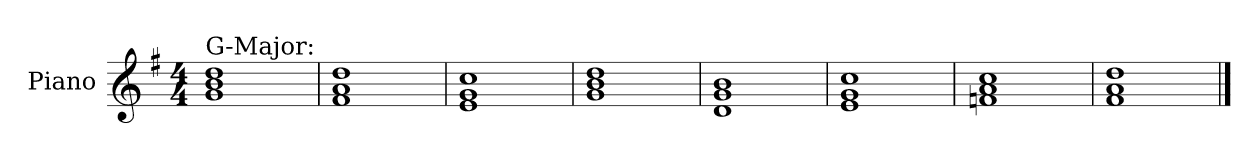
**kern
*part1
*staff1
*I"Piano
*I'Pno.
*clefG2
*k[f#]
*M4/4
=1
!LO:TX:a:t=G-Major&colon;
1g 1b 1dd
=2
1f# 1a 1dd
=3
1e 1g 1cc
=4
1g 1b 1dd
!!LO:LB:g=z
=5
1d 1g 1b
=6
1e 1g 1cc
=7
1fn 1a 1cc
=8
1f# 1a 1dd
==
*-
